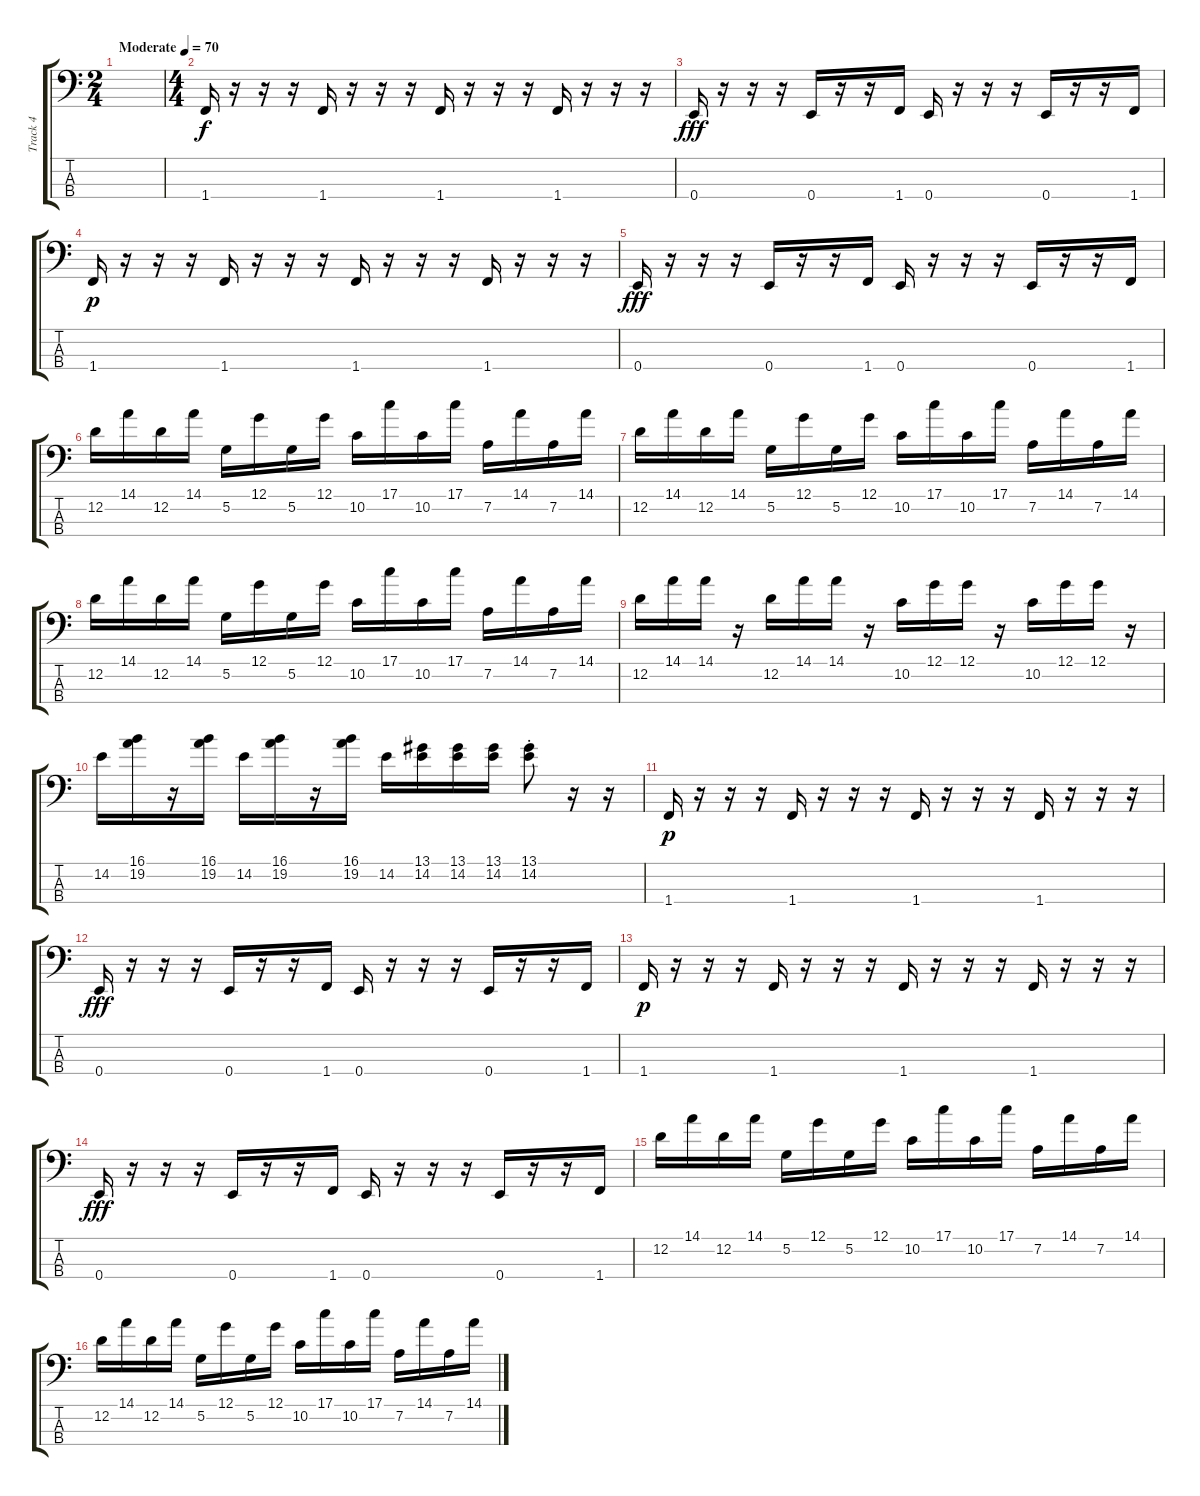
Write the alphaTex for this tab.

\track ("Track 4" "Track 4") {instrument acousticbass}
\staff {score tabs}
\tuning (G2 D2 A1 E1) {hide}
\ts (2 4)
\tempo (70 "Moderate")
\clef f4
\ks c
|
\ts (4 4)
1.4.16 r.16 r.16 r.16 1.4.16 r.16 r.16 r.16 1.4.16 r.16 r.16 r.16 1.4.16 r.16 r.16 r.16 |
0.4.16{dy fff} r.16 r.16 r.16 0.4.16 r.16 r.16 1.4.16 0.4.16 r.16 r.16 r.16 0.4.16 r.16 r.16 1.4.16 |
1.4.16{dy p} r.16 r.16 r.16 1.4.16 r.16 r.16 r.16 1.4.16 r.16 r.16 r.16 1.4.16 r.16 r.16 r.16 |
0.4.16{dy fff} r.16 r.16 r.16 0.4.16 r.16 r.16 1.4.16 0.4.16 r.16 r.16 r.16 0.4.16 r.16 r.16 1.4.16 |
12.2.16 14.1.16 12.2.16 14.1.16 5.2.16 12.1.16 5.2.16 12.1.16 10.2.16 17.1.16 10.2.16 17.1.16 7.2.16 14.1.16 7.2.16 14.1.16 |
12.2.16 14.1.16 12.2.16 14.1.16 5.2.16 12.1.16 5.2.16 12.1.16 10.2.16 17.1.16 10.2.16 17.1.16 7.2.16 14.1.16 7.2.16 14.1.16 |
12.2.16 14.1.16 12.2.16 14.1.16 5.2.16 12.1.16 5.2.16 12.1.16 10.2.16 17.1.16 10.2.16 17.1.16 7.2.16 14.1.16 7.2.16 14.1.16 |
12.2.16 14.1.16 14.1.16 r.16 12.2.16 14.1.16 14.1.16 r.16 10.2.16 12.1.16 12.1.16 r.16 10.2.16 12.1.16 12.1.16 r.16 |
14.2.16 (16.1 19.2).16 r.16 (16.1 19.2).16 14.2.16 (16.1 19.2).16 r.16 (16.1 19.2).16 14.2.16 (13.1 14.2).16 (13.1 14.2).16 (13.1 14.2).16 (13.1{st} 14.2{st}).8 r.16 r.16 |
1.4.16{dy p} r.16 r.16 r.16 1.4.16 r.16 r.16 r.16 1.4.16 r.16 r.16 r.16 1.4.16 r.16 r.16 r.16 |
0.4.16{dy fff} r.16 r.16 r.16 0.4.16 r.16 r.16 1.4.16 0.4.16 r.16 r.16 r.16 0.4.16 r.16 r.16 1.4.16 |
1.4.16{dy p} r.16 r.16 r.16 1.4.16 r.16 r.16 r.16 1.4.16 r.16 r.16 r.16 1.4.16 r.16 r.16 r.16 |
0.4.16{dy fff} r.16 r.16 r.16 0.4.16 r.16 r.16 1.4.16 0.4.16 r.16 r.16 r.16 0.4.16 r.16 r.16 1.4.16 |
12.2.16 14.1.16 12.2.16 14.1.16 5.2.16 12.1.16 5.2.16 12.1.16 10.2.16 17.1.16 10.2.16 17.1.16 7.2.16 14.1.16 7.2.16 14.1.16 |
12.2.16 14.1.16 12.2.16 14.1.16 5.2.16 12.1.16 5.2.16 12.1.16 10.2.16 17.1.16 10.2.16 17.1.16 7.2.16 14.1.16 7.2.16 14.1.16
